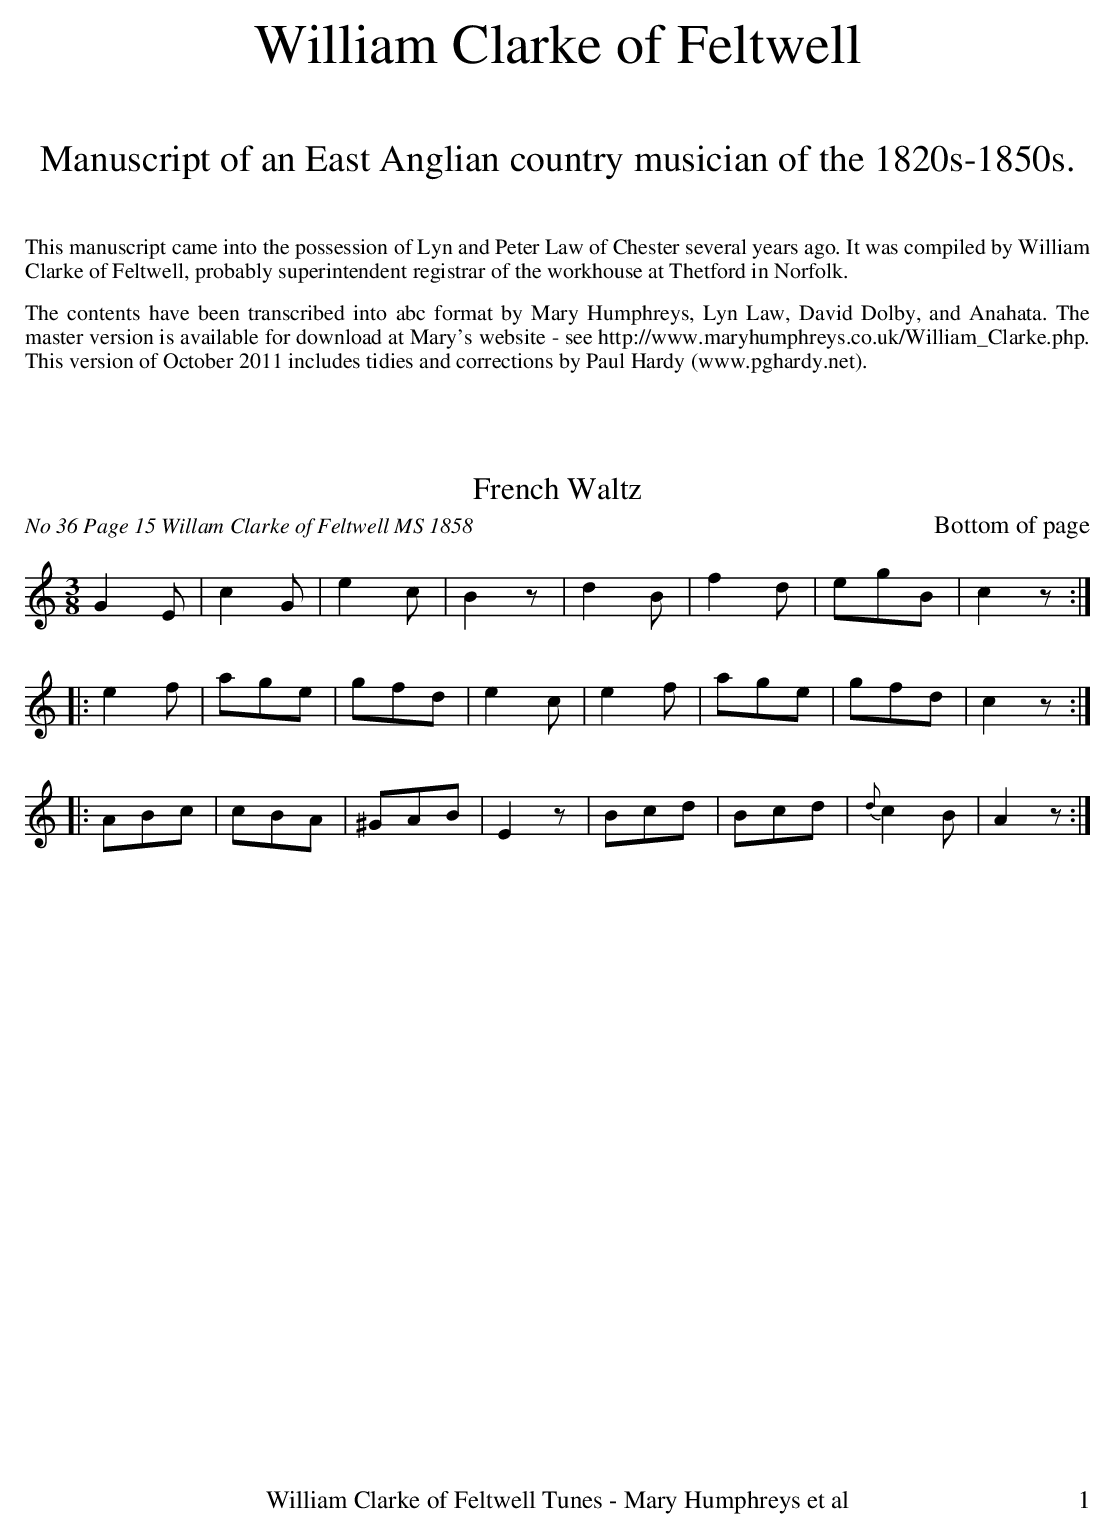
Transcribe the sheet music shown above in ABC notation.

X:1
T:French Waltz
O:No 36 Page 15 Willam Clarke of Feltwell MS 1858
M:3/8
L:1/16
K:C
G4E2|c4G2|e4c2|B4z2|d4B2|f4d2|e2g2B2|c4z2:|
|:e4f2|a2g2e2|g2f2d2|e4c2|e4f2|a2g2e2|g2f2d2|c4z2:|
|:A2B2c2|c2B2A2|^G2A2B2|E4z2|B2c2d2|B2c2d2|{d}c4B2|A4z2:|
